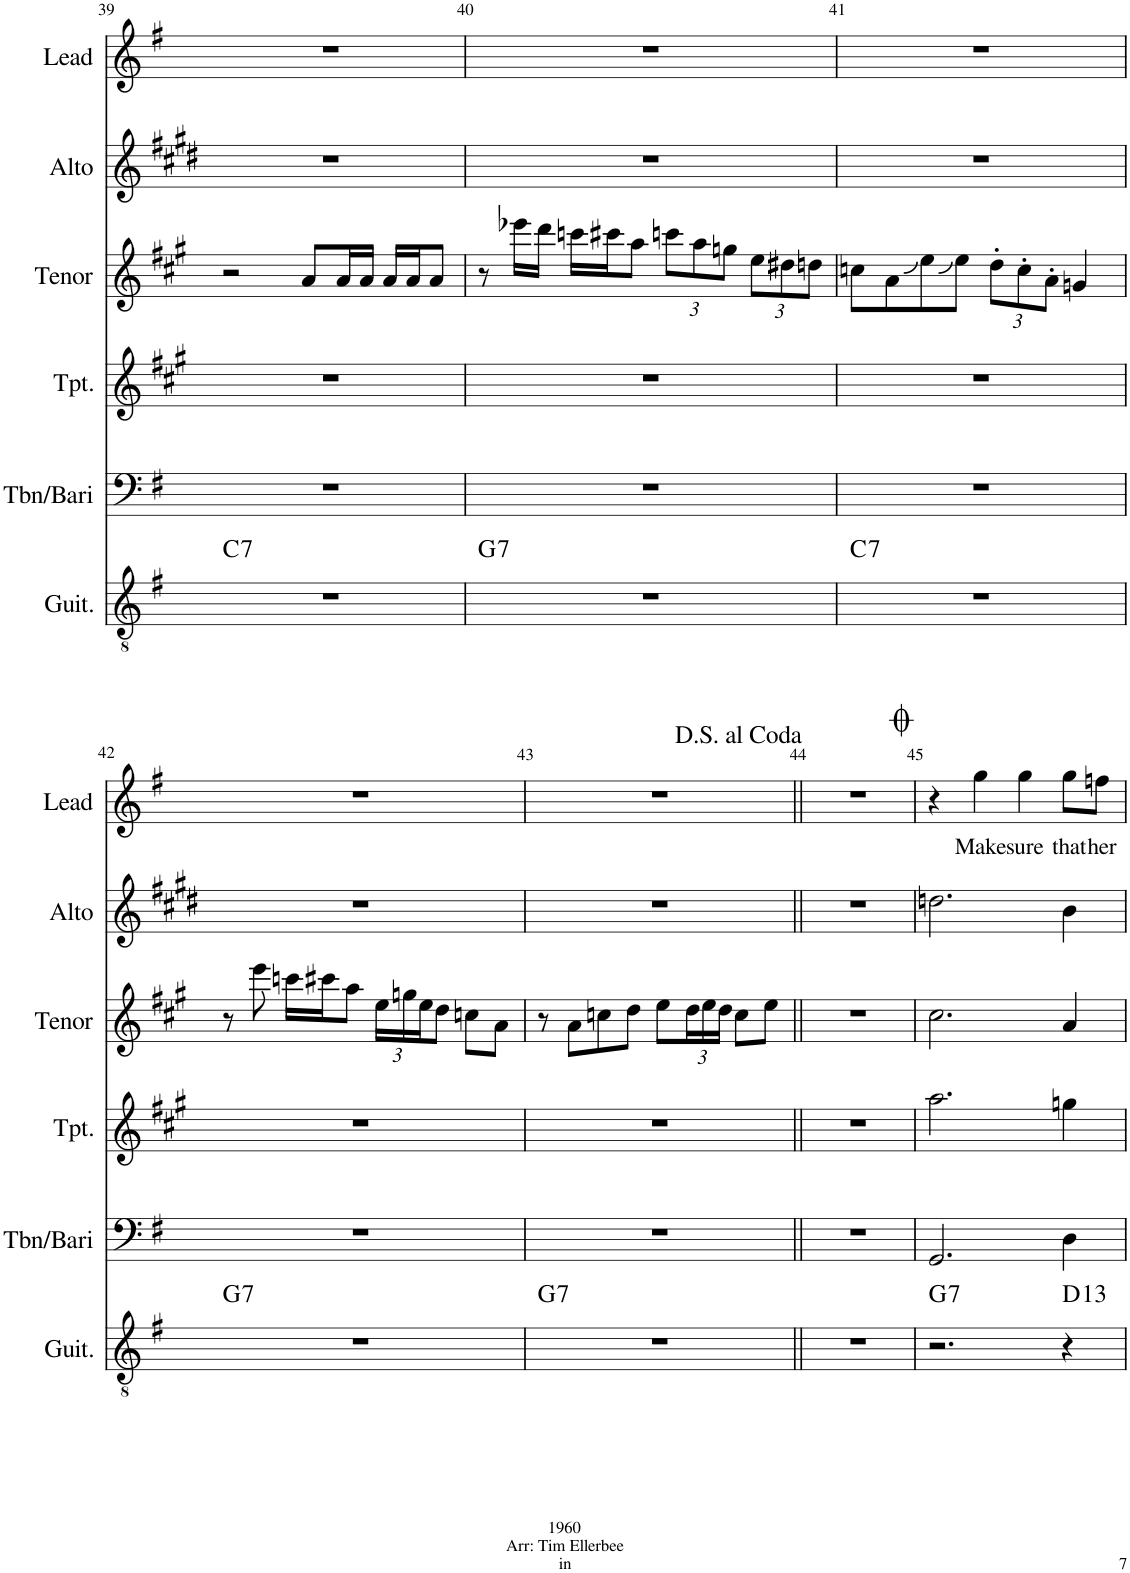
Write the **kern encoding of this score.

**kern	**harte	**kern	**kern	**kern	**kern	**kern	**text
*part6	*part6	*part5	*part4	*part3	*part2	*part1	*part1
*staff6	*	*staff5	*staff4	*staff3	*staff2	*staff1	*staff1
*I"Guitar	*	*I"Tbn/Bari	*I"Trumpet	*I"Tenor	*I"Alto	*I"Lead	*
*I'Guit.	*	*I'Tbn/Bari	*I'Tpt.	*I'Tenor	*I'Alto	*I'Lead	*
!!LO:PB:g=z
*clefGv2	*	*clefF4	*clefG2	*clefG2	*clefG2	*clefG2	*
*	*	*	*Trd1c2	*Trd8c14	*Trd5c9	*	*
*k[f#]	*	*k[f#]	*k[f#c#g#]	*k[f#c#g#]	*k[f#c#g#d#]	*k[f#]	*
*M4/4	*	*M4/4	*M4/4	*M4/4	*M4/4	*M4/4	*
=39	=39	=39	=39	=39	=39	=39	=39
!	!LO:H:kt=7	!	!	!	!	!	!
1r	C:7	1r	1r	2r	1r	1r	.
.	.	.	.	8a/L	.	.	.
.	.	.	.	16a/L	.	.	.
.	.	.	.	16a/JJ	.	.	.
.	.	.	.	16a/LL	.	.	.
.	.	.	.	16a/J	.	.	.
.	.	.	.	8a/J	.	.	.
=40	=40	=40	=40	=40	=40	=40	=40
!	!LO:H:kt=7	!	!	!	!	!	!
1r	G:7	1r	1r	8r	1r	1r	.
.	.	.	.	16eee-X\LL	.	.	.
.	.	.	.	16ddd\JJ	.	.	.
.	.	.	.	16cccn\LL	.	.	.
.	.	.	.	16ccc#X\J	.	.	.
.	.	.	.	8aa\J	.	.	.
*	*	*	*	*Xbrackettup	*	*	*
.	.	.	.	12cccn\L	.	.	.
.	.	.	.	12aa\	.	.	.
.	.	.	.	12ggn\J	.	.	.
.	.	.	.	12ee\L	.	.	.
.	.	.	.	12dd#X\	.	.	.
.	.	.	.	12ddn\J	.	.	.
=41	=41	=41	=41	=41	=41	=41	=41
!	!LO:H:kt=7	!	!	!	!	!	!
1r	C:7	1r	1r	8ccn\L	1r	1r	.
.	.	.	.	8a\	.	.	.
.	.	.	.	8ee\	.	.	.
.	.	.	.	8ee\J	.	.	.
.	.	.	.	12dd'\L	.	.	.
.	.	.	.	12cc'\	.	.	.
.	.	.	.	12a'\J	.	.	.
.	.	.	.	4gn/	.	.	.
!!LO:LB:g=z
=42	=42	=42	=42	=42	=42	=42	=42
!	!LO:H:kt=7	!	!	!	!	!	!
1r	G:7	1r	1r	8r	1r	1r	.
.	.	.	.	8eee\	.	.	.
.	.	.	.	16cccn\LL	.	.	.
.	.	.	.	16ccc#X\J	.	.	.
.	.	.	.	8aa\J	.	.	.
.	.	.	.	24ee\LL	.	.	.
.	.	.	.	24ggn\	.	.	.
.	.	.	.	24ee\J	.	.	.
.	.	.	.	8dd\J	.	.	.
.	.	.	.	8ccn\L	.	.	.
.	.	.	.	8a\J	.	.	.
=43	=43	=43	=43	=43	=43	=43	=43
!	!LO:H:kt=7	!	!	!	!	!	!
1r	G:7	1r	1r	8r	1r	1r	.
.	.	.	.	8a\L	.	.	.
.	.	.	.	8ccn\	.	.	.
.	.	.	.	8dd\J	.	.	.
.	.	.	.	8ee\L	.	.	.
.	.	.	.	24dd\L	.	.	.
.	.	.	.	24ee\	.	.	.
.	.	.	.	24dd\JJ	.	.	.
.	.	.	.	8cc\L	.	.	.
.	.	.	.	8ee\J	.	.	.
=44||	=44||	=44||	=44||	=44||	=44||	=44||	=44||
1r	.	1r	1r	1r	1r	1r	.
=45	=45	=45	=45	=45	=45	=45	=45
!	!LO:H:kt=7	!	!	!	!	!	!
2.r	G:7	2.GG/	2.aa\	2.cc#\	2.ddn\	4r	.
!	!	!	!	!	!	!	!LO:LY:b
.	.	.	.	.	.	4gg\	Make
!	!	!	!	!	!	!	!LO:LY:b
.	.	.	.	.	.	4gg\	sure
!	!LO:H:kt=13	!	!	!	!	!	!LO:LY:b
4r	D:9(11,13)	4D\	4ggn\	4a/	4b\	8gg\L	that
!	!	!	!	!	!	!	!LO:LY:b
.	.	.	.	.	.	8ffn\J	her
=	=	=	=	=	=	=	=
*-	*-	*-	*-	*-	*-	*-	*-
